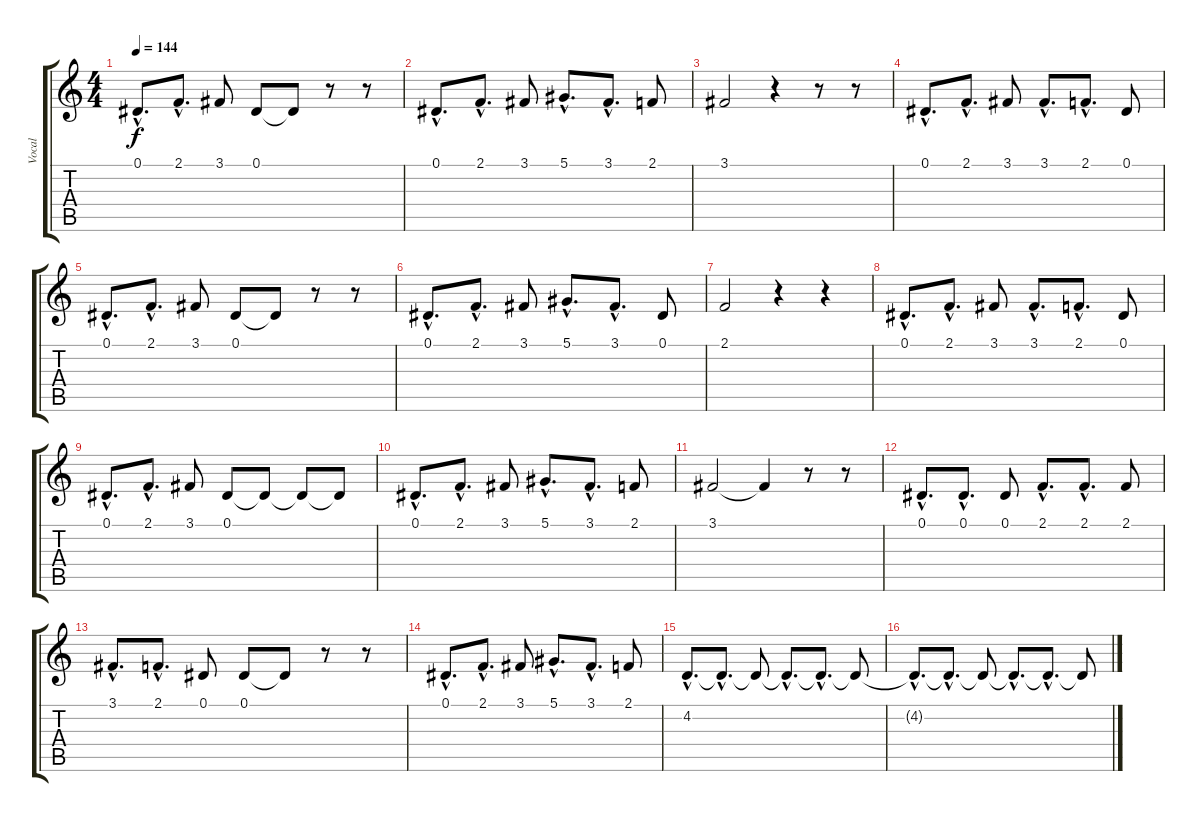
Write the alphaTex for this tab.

\track ("Vocal" "Vocal") {instrument tenorsax}
\staff {score tabs}
\tuning (Eb4 Bb3 Gb3 Db3 Ab2 Eb2) {hide}
\ts (4 4)
\tempo 144
\clef g2
\ks c
0.1{hac}.8{d dy f} 2.1{hac}.8{d} 3.1.8 0.1.8 0.1{t}.8 r.8 r.8 |
0.1{hac}.8{d} 2.1{hac}.8{d} 3.1.8 5.1{hac}.8{d} 3.1{hac}.8{d} 2.1.8 |
3.1.2 r.4 r.8 r.8 |
0.1{hac}.8{d} 2.1{hac}.8{d} 3.1.8 3.1{hac}.8{d} 2.1{hac}.8{d} 0.1.8 |
0.1{hac}.8{d} 2.1{hac}.8{d} 3.1.8 0.1.8 0.1{t}.8 r.8 r.8 |
0.1{hac}.8{d} 2.1{hac}.8{d} 3.1.8 5.1{hac}.8{d} 3.1{hac}.8{d} 0.1.8 |
2.1.2 r.4 r.4 |
0.1{hac}.8{d} 2.1{hac}.8{d} 3.1.8 3.1{hac}.8{d} 2.1{hac}.8{d} 0.1.8 |
0.1{hac}.8{d} 2.1{hac}.8{d} 3.1.8 0.1.8 0.1{t}.8 0.1{t}.8 0.1{t}.8 |
0.1{hac}.8{d} 2.1{hac}.8{d} 3.1.8 5.1{hac}.8{d} 3.1{hac}.8{d} 2.1.8 |
3.1.2 3.1{t}.4 r.8 r.8 |
0.1{hac}.8{d} 0.1{hac}.8{d} 0.1.8 2.1{hac}.8{d} 2.1{hac}.8{d} 2.1.8 |
3.1{hac}.8{d} 2.1{hac}.8{d} 0.1.8 0.1.8 0.1{t}.8 r.8 r.8 |
0.1{hac}.8{d} 2.1{hac}.8{d} 3.1.8 5.1{hac}.8{d} 3.1{hac}.8{d} 2.1.8 |
4.2{hac}.8{d} 4.2{hac t}.8{d} 4.2{t}.8 4.2{hac t}.8{d} 4.2{hac t}.8{d} 4.2{t}.8 |
4.2{hac t}.8{d} 4.2{hac t}.8{d} 4.2{t}.8 4.2{hac t}.8{d} 4.2{hac t}.8{d} 4.2{t}.8
